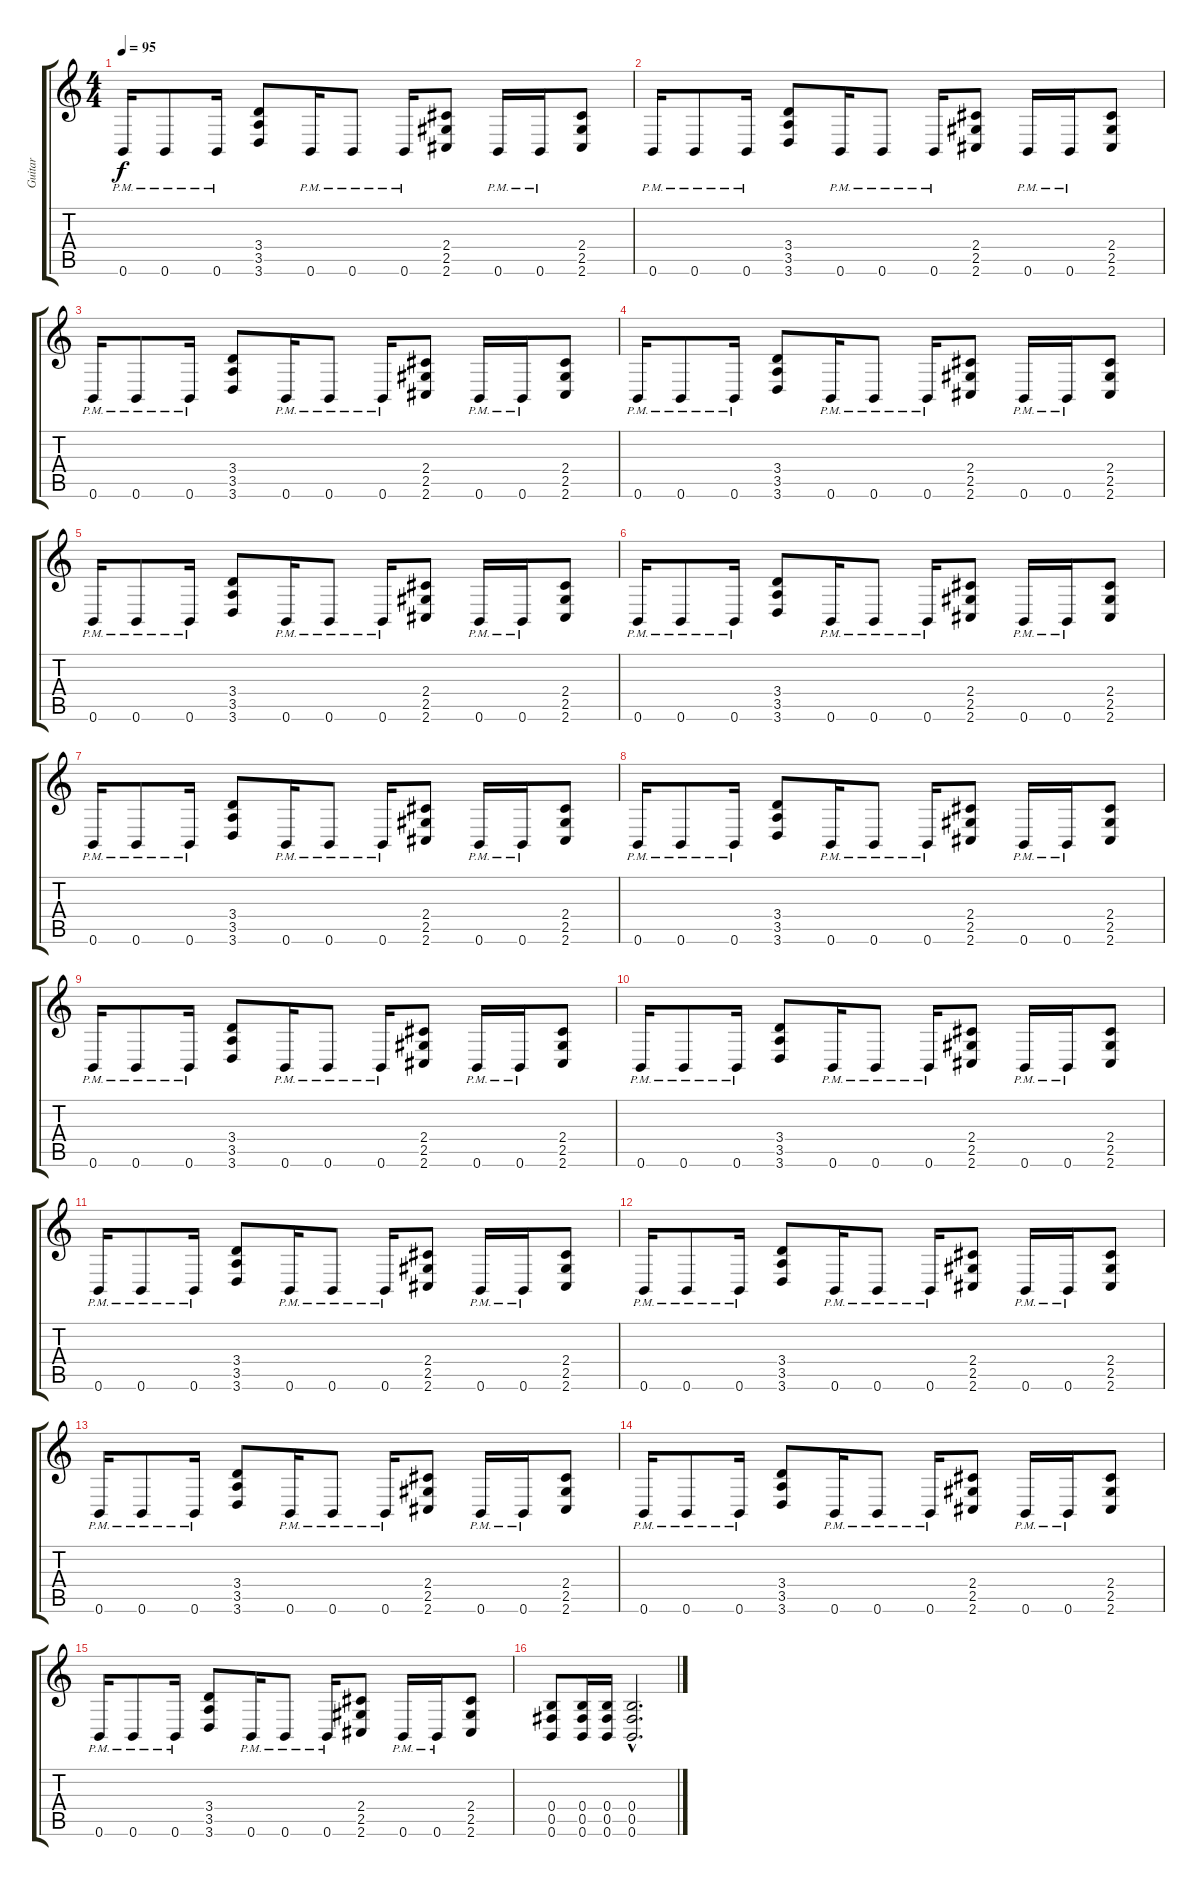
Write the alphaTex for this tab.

\track ("Guitar" "Guitar") {instrument overdrivenguitar}
\staff {score tabs}
\tuning (Db4 Ab3 E3 B2 Gb2 B1) {hide}
\ts (4 4)
\tempo 95
\clef g2
\ks c
0.6{pm}.16{dy f} 0.6{pm}.8 0.6{pm}.16 (3.4 3.5 3.6).8 0.6{pm}.16 0.6{pm}.8 0.6{pm}.16 (2.4 2.5 2.6).8 0.6{pm}.16 0.6{pm}.16 (2.4 2.5 2.6).8 |
0.6{pm}.16 0.6{pm}.8 0.6{pm}.16 (3.4 3.5 3.6).8 0.6{pm}.16 0.6{pm}.8 0.6{pm}.16 (2.4 2.5 2.6).8 0.6{pm}.16 0.6{pm}.16 (2.4 2.5 2.6).8 |
0.6{pm}.16 0.6{pm}.8 0.6{pm}.16 (3.4 3.5 3.6).8 0.6{pm}.16 0.6{pm}.8 0.6{pm}.16 (2.4 2.5 2.6).8 0.6{pm}.16 0.6{pm}.16 (2.4 2.5 2.6).8 |
0.6{pm}.16 0.6{pm}.8 0.6{pm}.16 (3.4 3.5 3.6).8 0.6{pm}.16 0.6{pm}.8 0.6{pm}.16 (2.4 2.5 2.6).8 0.6{pm}.16 0.6{pm}.16 (2.4 2.5 2.6).8 |
0.6{pm}.16 0.6{pm}.8 0.6{pm}.16 (3.4 3.5 3.6).8 0.6{pm}.16 0.6{pm}.8 0.6{pm}.16 (2.4 2.5 2.6).8 0.6{pm}.16 0.6{pm}.16 (2.4 2.5 2.6).8 |
0.6{pm}.16 0.6{pm}.8 0.6{pm}.16 (3.4 3.5 3.6).8 0.6{pm}.16 0.6{pm}.8 0.6{pm}.16 (2.4 2.5 2.6).8 0.6{pm}.16 0.6{pm}.16 (2.4 2.5 2.6).8 |
0.6{pm}.16 0.6{pm}.8 0.6{pm}.16 (3.4 3.5 3.6).8 0.6{pm}.16 0.6{pm}.8 0.6{pm}.16 (2.4 2.5 2.6).8 0.6{pm}.16 0.6{pm}.16 (2.4 2.5 2.6).8 |
0.6{pm}.16 0.6{pm}.8 0.6{pm}.16 (3.4 3.5 3.6).8 0.6{pm}.16 0.6{pm}.8 0.6{pm}.16 (2.4 2.5 2.6).8 0.6{pm}.16 0.6{pm}.16 (2.4 2.5 2.6).8 |
0.6{pm}.16 0.6{pm}.8 0.6{pm}.16 (3.4 3.5 3.6).8 0.6{pm}.16 0.6{pm}.8 0.6{pm}.16 (2.4 2.5 2.6).8 0.6{pm}.16 0.6{pm}.16 (2.4 2.5 2.6).8 |
0.6{pm}.16 0.6{pm}.8 0.6{pm}.16 (3.4 3.5 3.6).8 0.6{pm}.16 0.6{pm}.8 0.6{pm}.16 (2.4 2.5 2.6).8 0.6{pm}.16 0.6{pm}.16 (2.4 2.5 2.6).8 |
0.6{pm}.16 0.6{pm}.8 0.6{pm}.16 (3.4 3.5 3.6).8 0.6{pm}.16 0.6{pm}.8 0.6{pm}.16 (2.4 2.5 2.6).8 0.6{pm}.16 0.6{pm}.16 (2.4 2.5 2.6).8 |
0.6{pm}.16 0.6{pm}.8 0.6{pm}.16 (3.4 3.5 3.6).8 0.6{pm}.16 0.6{pm}.8 0.6{pm}.16 (2.4 2.5 2.6).8 0.6{pm}.16 0.6{pm}.16 (2.4 2.5 2.6).8 |
0.6{pm}.16 0.6{pm}.8 0.6{pm}.16 (3.4 3.5 3.6).8 0.6{pm}.16 0.6{pm}.8 0.6{pm}.16 (2.4 2.5 2.6).8 0.6{pm}.16 0.6{pm}.16 (2.4 2.5 2.6).8 |
0.6{pm}.16 0.6{pm}.8 0.6{pm}.16 (3.4 3.5 3.6).8 0.6{pm}.16 0.6{pm}.8 0.6{pm}.16 (2.4 2.5 2.6).8 0.6{pm}.16 0.6{pm}.16 (2.4 2.5 2.6).8 |
0.6{pm}.16 0.6{pm}.8 0.6{pm}.16 (3.4 3.5 3.6).8 0.6{pm}.16 0.6{pm}.8 0.6{pm}.16 (2.4 2.5 2.6).8 0.6{pm}.16 0.6{pm}.16 (2.4 2.5 2.6).8 |
(0.4 0.5 0.6).8 (0.4 0.5 0.6).16 (0.4 0.5 0.6).16 (0.4{hac} 0.5{hac} 0.6{hac}).2{d}
